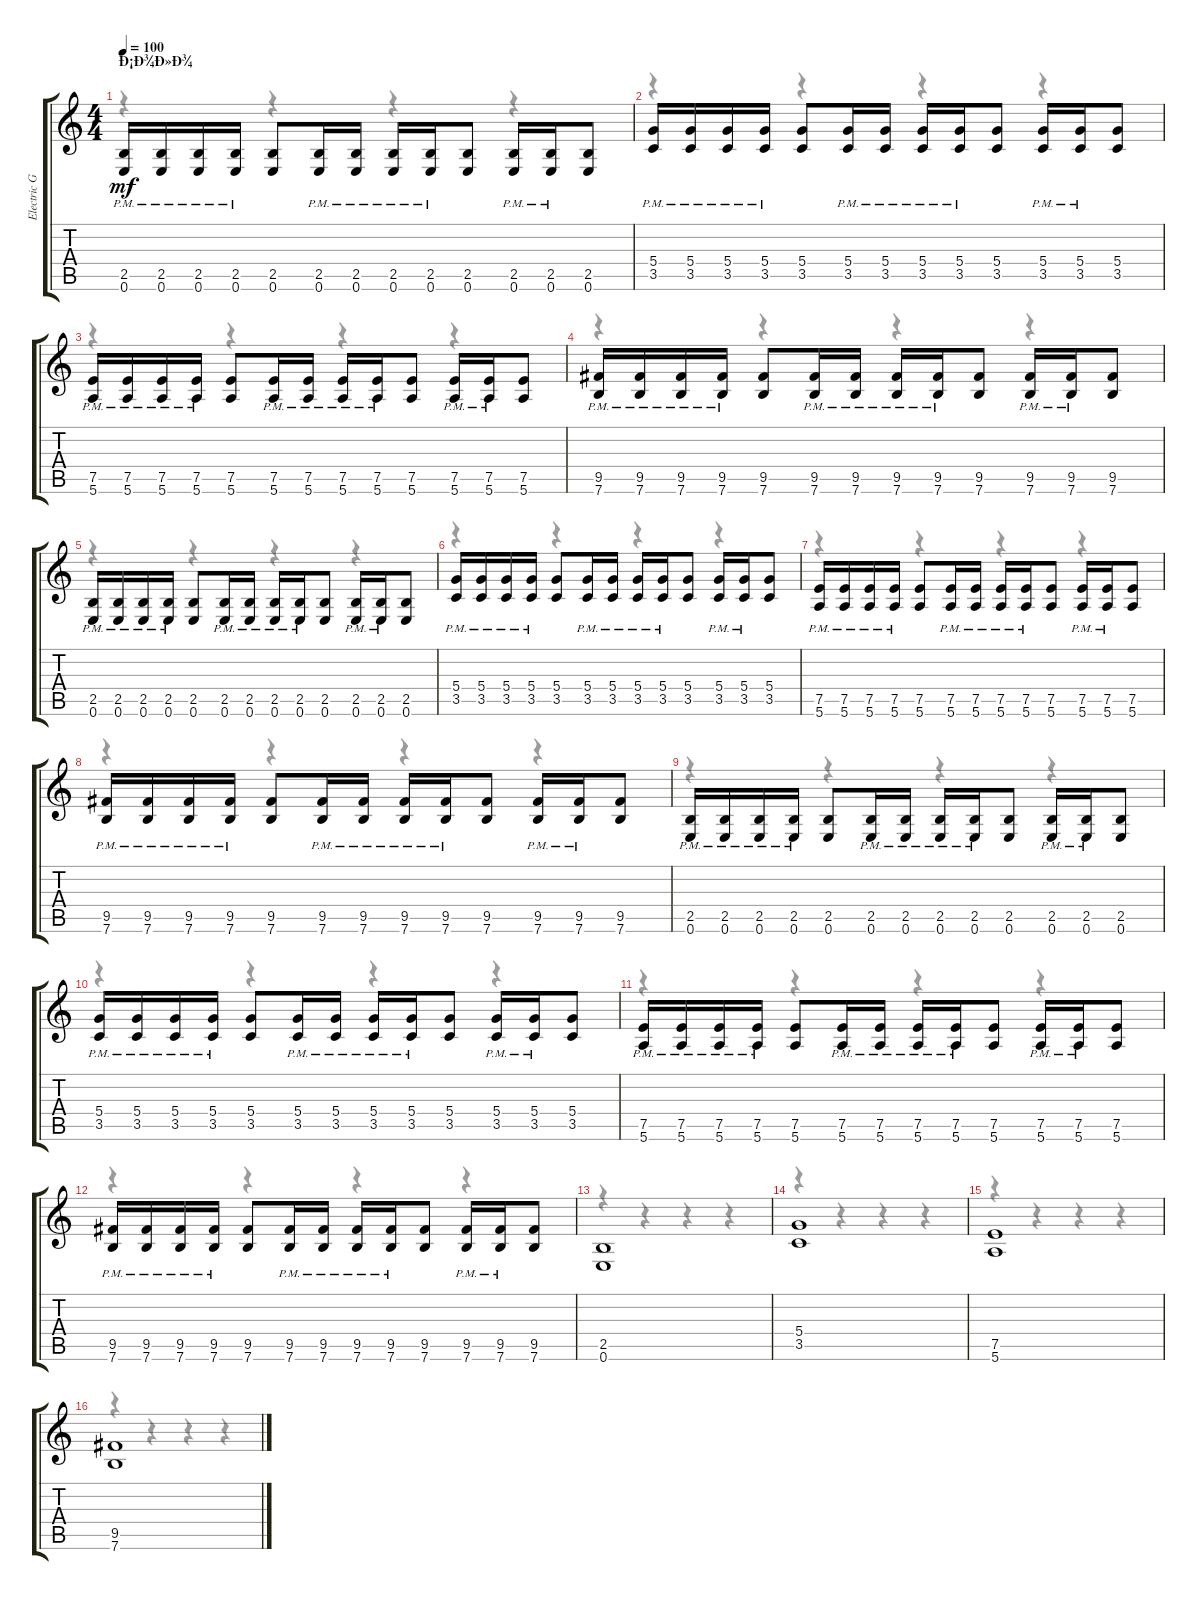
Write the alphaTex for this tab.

\track ("Electric Guitar" "Electric G") {mute instrument electricguitarclean}
\staff {score tabs}
\tuning (E4 B3 G3 D3 A2 E2) {hide}
\voice
\ts (4 4)
\section ("" "Ð¡Ð¾Ð»Ð¾")
\tempo 100
\clef g2
\ks c
(2.5{pm} 0.6{pm}).16{dy mf} (2.5{pm} 0.6{pm}).16 (2.5{pm} 0.6{pm}).16 (2.5{pm} 0.6{pm}).16 (2.5 0.6).8 (2.5{pm} 0.6{pm}).16 (2.5{pm} 0.6{pm}).16 (2.5{pm} 0.6{pm}).16 (2.5{pm} 0.6{pm}).16 (2.5 0.6).8 (2.5{pm} 0.6{pm}).16 (2.5{pm} 0.6{pm}).16 (2.5 0.6).8 |
(5.4{pm} 3.5{pm}).16 (5.4{pm} 3.5{pm}).16 (5.4{pm} 3.5{pm}).16 (5.4{pm} 3.5{pm}).16 (5.4 3.5).8 (5.4{pm} 3.5{pm}).16 (5.4{pm} 3.5{pm}).16 (5.4{pm} 3.5{pm}).16 (5.4{pm} 3.5{pm}).16 (5.4 3.5).8 (5.4{pm} 3.5{pm}).16 (5.4{pm} 3.5{pm}).16 (5.4 3.5).8 |
(7.5{pm} 5.6).16 (7.5{pm} 5.6).16 (7.5{pm} 5.6).16 (7.5{pm} 5.6).16 (7.5 5.6).8 (7.5{pm} 5.6).16 (7.5{pm} 5.6).16 (7.5{pm} 5.6).16 (7.5{pm} 5.6).16 (7.5 5.6).8 (7.5{pm} 5.6).16 (7.5{pm} 5.6).16 (7.5 5.6).8 |
(9.5{pm} 7.6).16 (9.5{pm} 7.6).16 (9.5{pm} 7.6).16 (9.5{pm} 7.6).16 (9.5 7.6).8 (9.5{pm} 7.6).16 (9.5{pm} 7.6).16 (9.5{pm} 7.6).16 (9.5{pm} 7.6).16 (9.5 7.6).8 (9.5{pm} 7.6).16 (9.5{pm} 7.6).16 (9.5 7.6).8 |
(2.5{pm} 0.6{pm}).16 (2.5{pm} 0.6{pm}).16 (2.5{pm} 0.6{pm}).16 (2.5{pm} 0.6{pm}).16 (2.5 0.6).8 (2.5{pm} 0.6{pm}).16 (2.5{pm} 0.6{pm}).16 (2.5{pm} 0.6{pm}).16 (2.5{pm} 0.6{pm}).16 (2.5 0.6).8 (2.5{pm} 0.6{pm}).16 (2.5{pm} 0.6{pm}).16 (2.5 0.6).8 |
(5.4{pm} 3.5{pm}).16 (5.4{pm} 3.5{pm}).16 (5.4{pm} 3.5{pm}).16 (5.4{pm} 3.5{pm}).16 (5.4 3.5).8 (5.4{pm} 3.5{pm}).16 (5.4{pm} 3.5{pm}).16 (5.4{pm} 3.5{pm}).16 (5.4{pm} 3.5{pm}).16 (5.4 3.5).8 (5.4{pm} 3.5{pm}).16 (5.4{pm} 3.5{pm}).16 (5.4 3.5).8 |
(7.5{pm} 5.6).16 (7.5{pm} 5.6).16 (7.5{pm} 5.6).16 (7.5{pm} 5.6).16 (7.5 5.6).8 (7.5{pm} 5.6).16 (7.5{pm} 5.6).16 (7.5{pm} 5.6).16 (7.5{pm} 5.6).16 (7.5 5.6).8 (7.5{pm} 5.6).16 (7.5{pm} 5.6).16 (7.5 5.6).8 |
(9.5{pm} 7.6).16 (9.5{pm} 7.6).16 (9.5{pm} 7.6).16 (9.5{pm} 7.6).16 (9.5 7.6).8 (9.5{pm} 7.6).16 (9.5{pm} 7.6).16 (9.5{pm} 7.6).16 (9.5{pm} 7.6).16 (9.5 7.6).8 (9.5{pm} 7.6).16 (9.5{pm} 7.6).16 (9.5 7.6).8 |
(2.5{pm} 0.6{pm}).16 (2.5{pm} 0.6{pm}).16 (2.5{pm} 0.6{pm}).16 (2.5{pm} 0.6{pm}).16 (2.5 0.6).8 (2.5{pm} 0.6{pm}).16 (2.5{pm} 0.6{pm}).16 (2.5{pm} 0.6{pm}).16 (2.5{pm} 0.6{pm}).16 (2.5 0.6).8 (2.5{pm} 0.6{pm}).16 (2.5{pm} 0.6{pm}).16 (2.5 0.6).8 |
(5.4{pm} 3.5{pm}).16 (5.4{pm} 3.5{pm}).16 (5.4{pm} 3.5{pm}).16 (5.4{pm} 3.5{pm}).16 (5.4 3.5).8 (5.4{pm} 3.5{pm}).16 (5.4{pm} 3.5{pm}).16 (5.4{pm} 3.5{pm}).16 (5.4{pm} 3.5{pm}).16 (5.4 3.5).8 (5.4{pm} 3.5{pm}).16 (5.4{pm} 3.5{pm}).16 (5.4 3.5).8 |
(7.5{pm} 5.6).16 (7.5{pm} 5.6).16 (7.5{pm} 5.6).16 (7.5{pm} 5.6).16 (7.5 5.6).8 (7.5{pm} 5.6).16 (7.5{pm} 5.6).16 (7.5{pm} 5.6).16 (7.5{pm} 5.6).16 (7.5 5.6).8 (7.5{pm} 5.6).16 (7.5{pm} 5.6).16 (7.5 5.6).8 |
(9.5{pm} 7.6).16 (9.5{pm} 7.6).16 (9.5{pm} 7.6).16 (9.5{pm} 7.6).16 (9.5 7.6).8 (9.5{pm} 7.6).16 (9.5{pm} 7.6).16 (9.5{pm} 7.6).16 (9.5{pm} 7.6).16 (9.5 7.6).8 (9.5{pm} 7.6).16 (9.5{pm} 7.6).16 (9.5 7.6).8 |
(2.5 0.6).1 |
(5.4 3.5).1 |
(7.5 5.6).1 |
(9.5 7.6).1
\voice
\clef g2
\ottava regular
\simile none
\ks c
r.4{dy f} r.4 r.4 r.4 |
r.4 r.4 r.4 r.4 |
r.4 r.4 r.4 r.4 |
r.4 r.4 r.4 r.4 |
r.4 r.4 r.4 r.4 |
r.4 r.4 r.4 r.4 |
r.4 r.4 r.4 r.4 |
r.4 r.4 r.4 r.4 |
r.4 r.4 r.4 r.4 |
r.4 r.4 r.4 r.4 |
r.4 r.4 r.4 r.4 |
r.4 r.4 r.4 r.4 |
r.4 r.4 r.4 r.4 |
r.4 r.4 r.4 r.4 |
r.4 r.4 r.4 r.4 |
r.4 r.4 r.4 r.4
